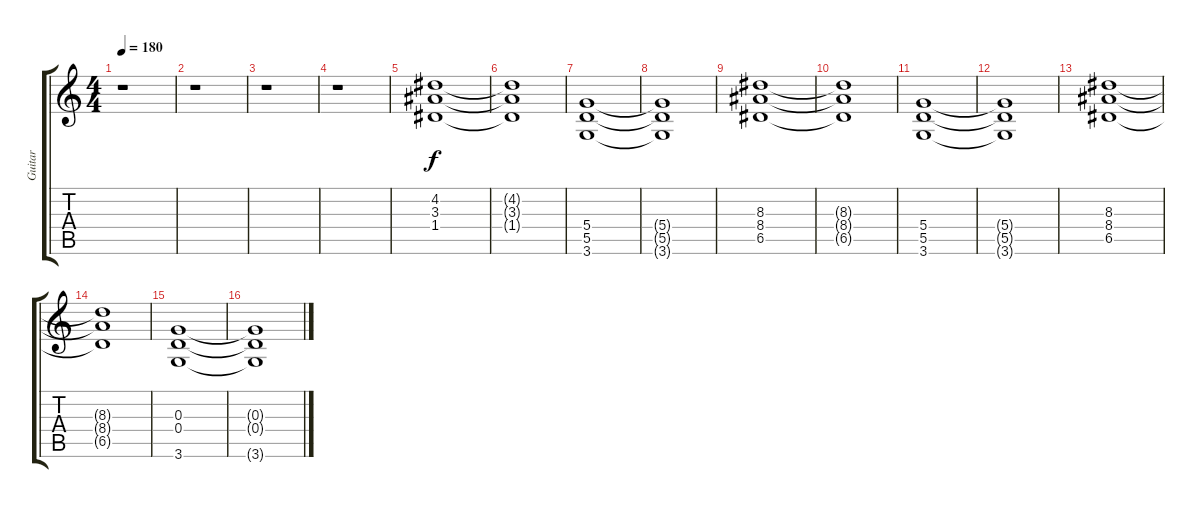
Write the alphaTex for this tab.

\track ("Guitar" "Guitar") {instrument overdrivenguitar}
\staff {score tabs}
\tuning (E4 B3 G3 D3 A2 E2) {hide}
\ts (4 4)
\tempo 180
\clef g2
\ks c
r.1{dy f} |
r.1 |
r.1 |
r.1 |
(4.2 3.3 1.4).1 |
(4.2{t} 3.3{t} 1.4{t}).1 |
(5.4 5.5 3.6).1 |
(5.4{t} 5.5{t} 3.6{t}).1 |
(8.3 8.4 6.5).1 |
(8.3{t} 8.4{t} 6.5{t}).1 |
(5.4 5.5 3.6).1 |
(5.4{t} 5.5{t} 3.6{t}).1 |
(8.3 8.4 6.5).1 |
(8.3{t} 8.4{t} 6.5{t}).1 |
(0.3 0.4 3.6).1 |
(0.3{t} 0.4{t} 3.6{t}).1
